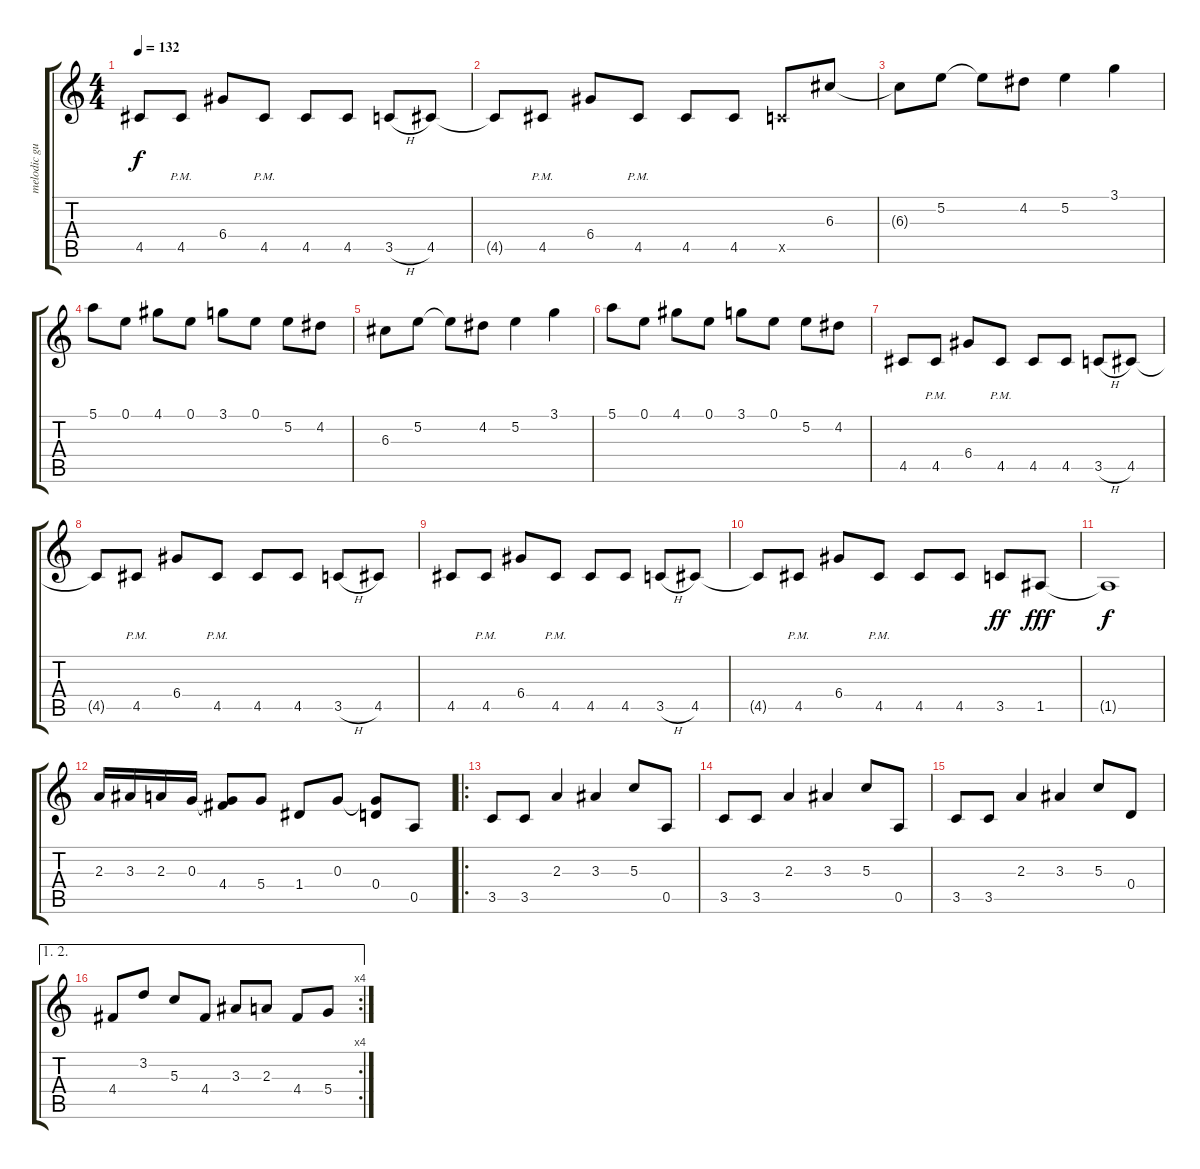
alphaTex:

\track ("melodic guitar" "melodic gu") {instrument overdrivenguitar}
\staff {score tabs}
\tuning (E4 B3 G3 D3 A2 E2) {hide}
\ts (4 4)
\tempo 132
\clef g2
\ks c
4.5.8{dy f} 4.5{pm}.8 6.4.8 4.5{pm}.8 4.5.8 4.5.8 3.5{h}.8 4.5.8 |
4.5{t}.8 4.5{pm}.8 6.4.8 4.5{pm}.8 4.5.8 4.5.8 3.5{x}.8 6.3.8 |
6.3{t}.8 5.2.8 5.2{t}.8 4.2.8 5.2.4 3.1.4 |
5.1.8 0.1.8 4.1.8 0.1.8 3.1.8 0.1.8 5.2.8 4.2.8 |
6.3.8 5.2.8 5.2{t}.8 4.2.8 5.2.4 3.1.4 |
5.1.8 0.1.8 4.1.8 0.1.8 3.1.8 0.1.8 5.2.8 4.2.8 |
4.5.8 4.5{pm}.8 6.4.8 4.5{pm}.8 4.5.8 4.5.8 3.5{h}.8 4.5.8 |
4.5{t}.8 4.5{pm}.8 6.4.8 4.5{pm}.8 4.5.8 4.5.8 3.5{h}.8 4.5.8 |
4.5.8 4.5{pm}.8 6.4.8 4.5{pm}.8 4.5.8 4.5.8 3.5{h}.8 4.5.8 |
4.5{t}.8 4.5{pm}.8 6.4.8 4.5{pm}.8 4.5.8 4.5.8 3.5.8{dy ff} 1.5.8{dy fff} |
1.5{t}.1{dy f} |
2.3.16 3.3.16 2.3.16 0.3.16 (0.3{t} 4.4).8 5.4.8 1.4.8 0.3.8 (0.3{t} 0.4).8 0.5.8 |
\ro
3.5.8 3.5.8 2.3.4 3.3.4 5.3.8 0.5.8 |
3.5.8 3.5.8 2.3.4 3.3.4 5.3.8 0.5.8 |
3.5.8 3.5.8 2.3.4 3.3.4 5.3.8 0.4.8 |
\ae (1 2)
\rc 4
4.4.8 3.2.8 5.3.8 4.4.8 3.3.8 2.3.8 4.4.8 5.4.8
